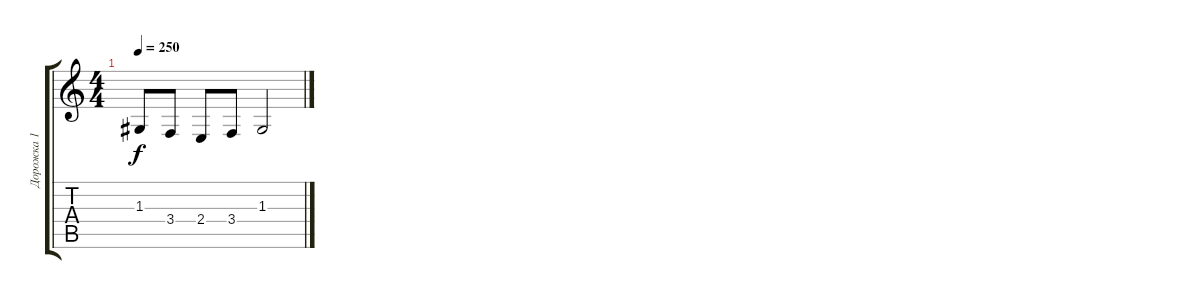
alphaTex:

\track ("Дорожка 1" "Дорожка 1") {instrument accordion}
\staff {score tabs}
\tuning (E4 B3 G3 D3 A2 E2) {hide}
\ts (4 4)
\tempo 250
\clef g2
\ks c
1.3.8{dy f} 3.4.8 2.4.8 3.4.8 1.3.2
